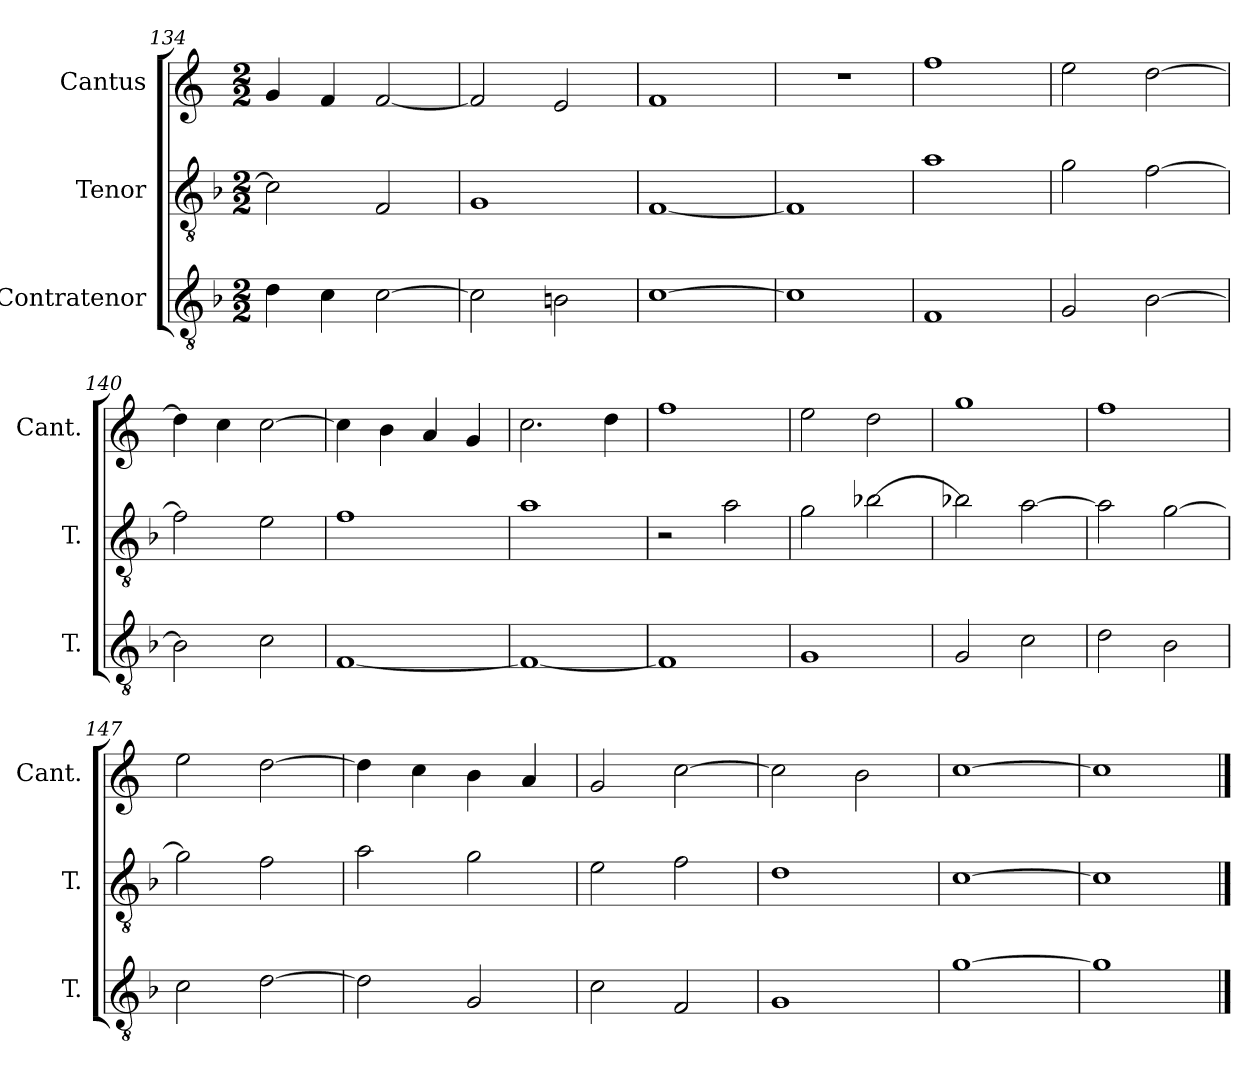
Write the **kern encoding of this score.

**kern	**kern	**kern
*part3	*part2	*part1
*staff3	*staff2	*staff1
*I"Contratenor	*I"Tenor	*I"Cantus
*I'T.	*I'T.	*I'Cant.
*clefGv2	*clefGv2	*clefG2
*ITrd7c12	*ITrd7c12	*
*k[b-]	*k[b-]	*k[]
*F:	*F:	*C:
*M2/2	*M2/2	*M2/2
=134	=134	=134
4D\	2C\]	4g/
4C\	.	4f/
[2C\	2FF/	[2f/
=135	=135	=135
2C\]	1GG/	2f/]
2BB\	.	2e/
=136	=136	=136
[1C\	[1FF/	1f/
=137	=137	=137
1C\]	1FF/]	1r
=138	=138	=138
1FF/	1A\	1ff\
=139	=139	=139
2GG/	2G\	2ee\
[2BB-\	[2F\	[2dd\
=140	=140	=140
2BB-\]	2F\]	4dd\]
.	.	4cc\
2C\	2E\	[2cc\
=141	=141	=141
[1FF/	1F\	4cc\]
.	.	4b\
.	.	4a/
.	.	4g/
=142	=142	=142
1FF/_	1A\	2.cc\
.	.	4dd\
=143	=143	=143
1FF/]	2r	1ff\
.	2A\	.
=144	=144	=144
1GG/	2G\	2ee\
.	[2B-X\	2dd\
=145	=145	=145
2GG/	2B-X\]	1gg\
2C\	[2A\	.
=146	=146	=146
2D\	2A\]	1ff\
2BB-\	[2G\	.
=147	=147	=147
2C\	2G\]	2ee\
[2D\	2F\	[2dd\
=148	=148	=148
2D\]	2A\	4dd\]
.	.	4cc\
2GG/	2G\	4b\
.	.	4a/
=149	=149	=149
2C\	2E\	2g/
2FF/	2F\	[2cc\
=150	=150	=150
1GG/	1D\	2cc\]
.	.	2b\
=151	=151	=151
[1G\	[1C\	[1cc\
=152	=152	=152
1G\]	1C\]	1cc\]
==	==	==
*-	*-	*-
